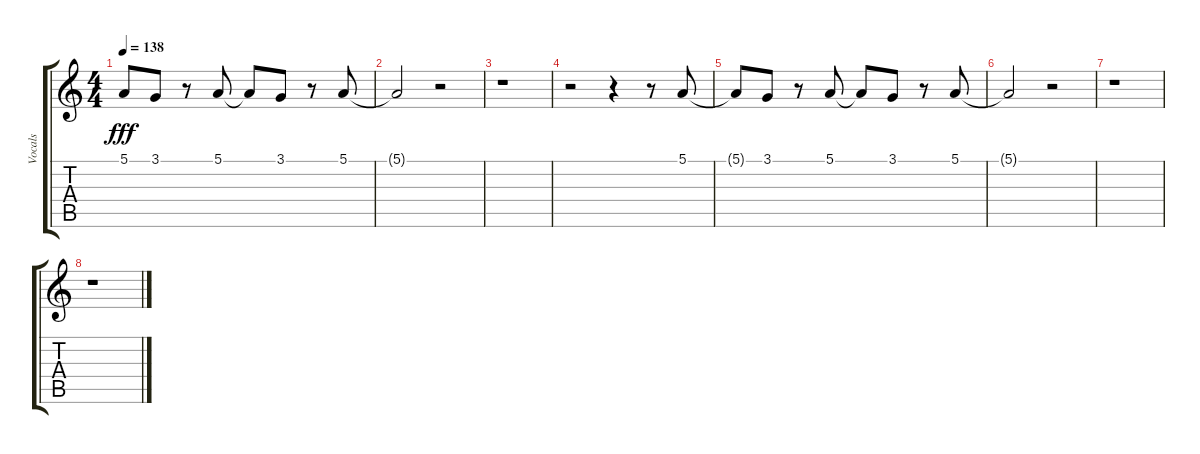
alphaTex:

\track ("Vocals" "Vocals") {instrument voiceoohs}
\staff {score tabs}
\tuning (E4 B3 G3 D3 A2 E2) {hide}
\ts (4 4)
\tempo 138
\clef g2
\ks c
5.1{t}.8{dy fff} 3.1.8 r.8 5.1.8 5.1{t}.8 3.1.8 r.8 5.1.8 |
5.1{t}.2 r.2 |
r.1 |
r.2 r.4 r.8 5.1.8 |
5.1{t}.8 3.1.8 r.8 5.1.8 5.1{t}.8 3.1.8 r.8 5.1.8 |
5.1{t}.2 r.2 |
r.1 |
r.1
